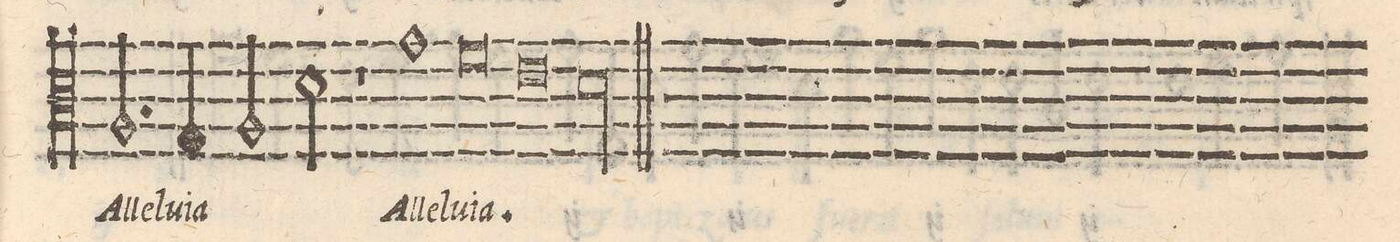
**kern	**text
*I"ALTVS	*
*clefC3	*
*k[]	*
*met(C|)	*
*M2/1	*
2.A/	Al-
4G/	-le-
2A/	-lu-
2d\	-ia
=36-	=36-
1r	.
1g	Al-
=37-	=37-
0f	-le-
=38-	=38-
0e	-lu-
=39-	=39-
[0dl	-ia.
=40-	=40-
0d]	.
==	==
*-	*-
